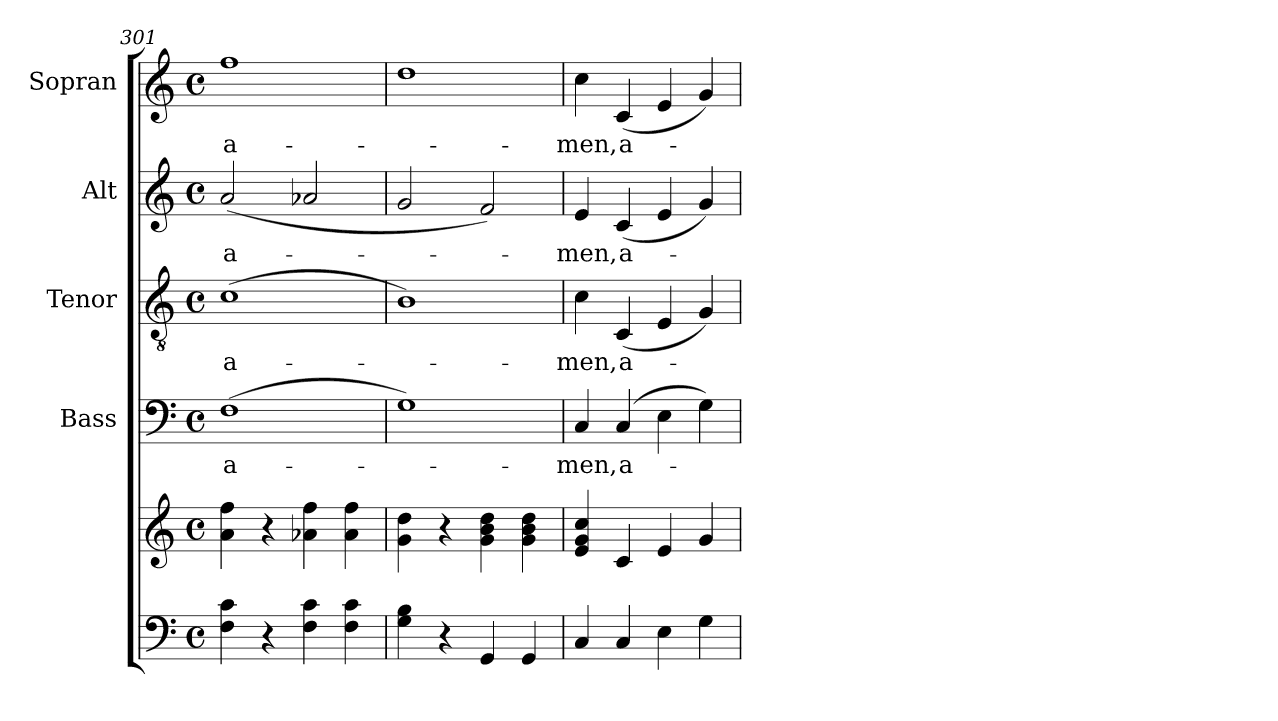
**kern	**kern	**kern	**text	**kern	**text	**kern	**text	**kern	**text
*part5	*part5	*part4	*part4	*part3	*part3	*part2	*part2	*part1	*part1
*staff6	*staff5	*staff4	*staff4	*staff3	*staff3	*staff2	*staff2	*staff1	*staff1
*	*	*I"Bass	*	*I"Tenor	*	*I"Alt	*	*I"Sopran	*
*	*	*I'B.	*	*I'T.	*	*I'A.	*	*I'S.	*
*clefF4	*clefG2	*clefF4	*	*clefGv2	*	*clefG2	*	*clefG2	*
*k[]	*k[]	*k[]	*	*k[]	*	*k[]	*	*k[]	*
*C:	*C:	*C:	*	*C:	*	*C:	*	*C:	*
*M4/4	*M4/4	*M4/4	*	*M4/4	*	*M4/4	*	*M4/4	*
*met(c)	*met(c)	*met(c)	*	*met(c)	*	*met(c)	*	*met(c)	*
=301	=301	=301	=301	=301	=301	=301	=301	=301	=301
!	!	!	!LO:LY:b	!	!LO:LY:b	!	!LO:LY:b	!	!LO:LY:b
4F\ 4c\	4a\ 4ff\	(>1F	a-	(>1c	a-	(<2a/	a-	1ff	a-
4r	4r	.	.	.	.	.	.	.	.
4F\ 4c\	4a-X\ 4ff\	.	.	.	.	2a-X/	.	.	.
4F\ 4c\	4a-\ 4ff\	.	.	.	.	.	.	.	.
=302	=302	=302	=302	=302	=302	=302	=302	=302	=302
4G\ 4B\	4g\ 4dd\	1G)	.	1B)	.	2g/	.	1dd	.
4r	4r	.	.	.	.	.	.	.	.
4GG/	4g\ 4b\ 4dd\	.	.	.	.	2f/)	.	.	.
4GG/	4g\ 4b\ 4dd\	.	.	.	.	.	.	.	.
=303	=303	=303	=303	=303	=303	=303	=303	=303	=303
!	!	!	!LO:LY:b	!	!LO:LY:b	!	!LO:LY:b	!	!LO:LY:b
4C/	4e/ 4g/ 4cc/	4C/	-men,	4c\	-men,	4e/	-men,	4cc\	-men,
!	!	!	!LO:LY:b	!	!LO:LY:b	!	!LO:LY:b	!	!LO:LY:b
4C/	4c/	(4C/	a-	(<4C/	a-	(<4c/	a-	(<4c/	a-
4E\	4e/	4E\	.	4E/	.	4e/	.	4e/	.
4G\	4g/	4G\)	.	4G/)	.	4g/)	.	4g/)	.
=	=	=	=	=	=	=	=	=	=
*-	*-	*-	*-	*-	*-	*-	*-	*-	*-
